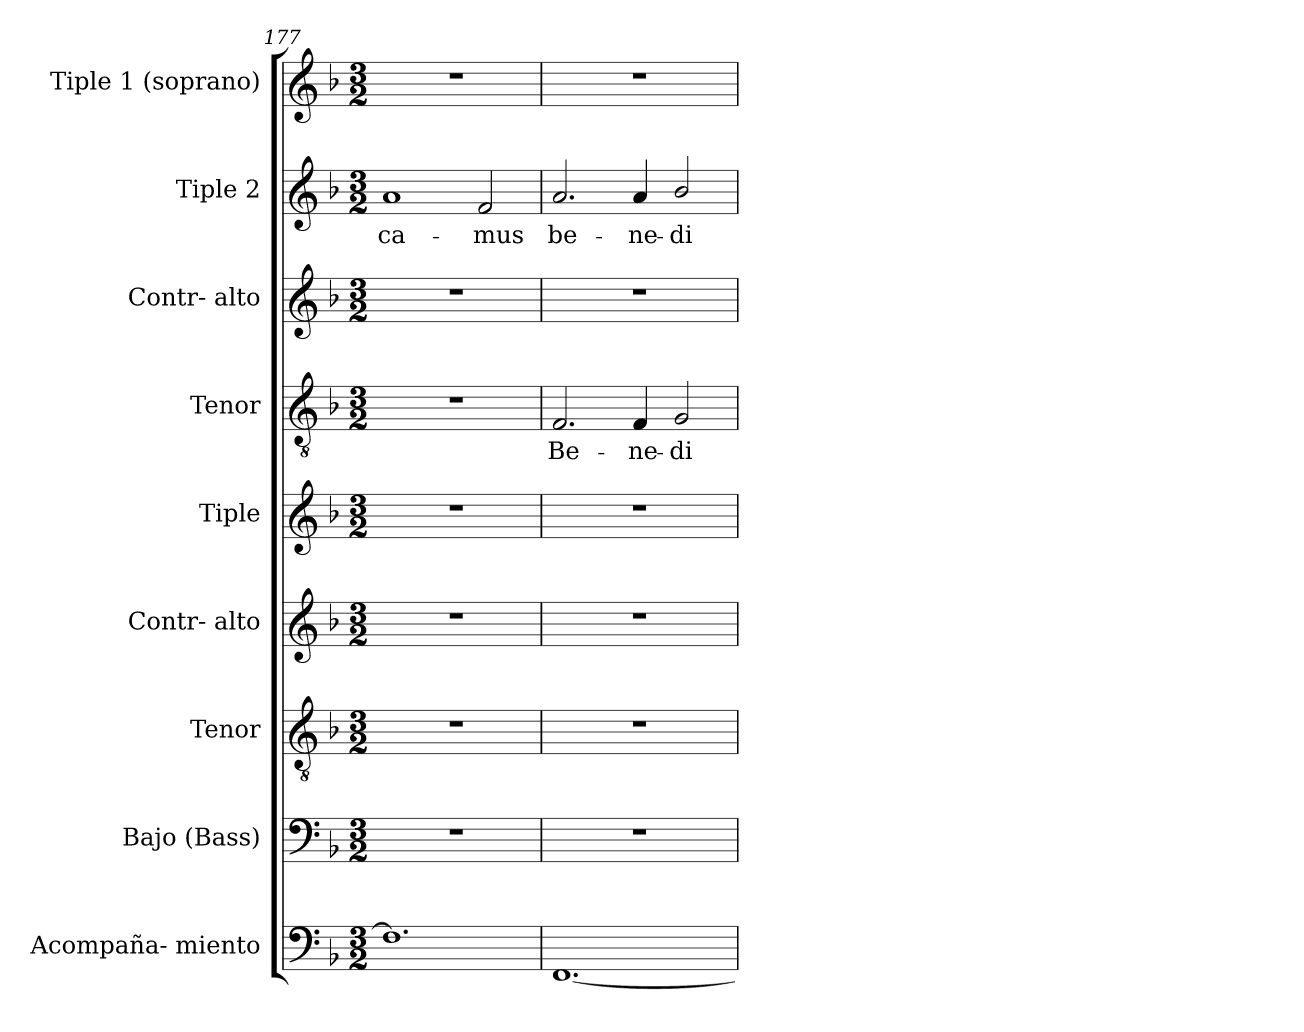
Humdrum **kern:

**kern	**kern	**kern	**kern	**kern	**kern	**text	**kern	**kern	**text	**kern
*part9	*part8	*part7	*part6	*part5	*part4	*part4	*part3	*part2	*part2	*part1
*staff9	*staff8	*staff7	*staff6	*staff5	*staff4	*staff4	*staff3	*staff2	*staff2	*staff1
*I"Acompaña- miento	*I"Bajo (Bass)	*I"Tenor	*I"Contr- alto	*I"Tiple	*I"Tenor	*	*I"Contr- alto	*I"Tiple 2	*	*I"Tiple 1 (soprano)
*	*I'B.	*I'T.	*I'A.	*	*I'T.	*	*I'A.	*	*	*I'S.
*clefF4	*clefF4	*clefGv2	*clefG2	*clefG2	*clefGv2	*	*clefG2	*clefG2	*	*clefG2
*	*	*ITrd7c12	*	*	*ITrd7c12	*	*	*	*	*
*k[b-]	*k[b-]	*k[b-]	*k[b-]	*k[b-]	*k[b-]	*	*k[b-]	*k[b-]	*	*k[b-]
*F:	*F:	*F:	*F:	*F:	*F:	*	*F:	*F:	*	*F:
*M3/2	*M3/2	*M3/2	*M3/2	*M3/2	*M3/2	*	*M3/2	*M3/2	*	*M3/2
=177	=177	=177	=177	=177	=177	=177	=177	=177	=177	=177
!	!LO:N:vis=1	!LO:N:vis=1	!LO:N:vis=1	!LO:N:vis=1	!LO:N:vis=1	!	!LO:N:vis=1	!	!	!
!	!	!	!	!	!	!	!	!	!LO:LY:b:color=#000000	!LO:N:vis=1
1.Fi]	1.r	1.r	1.r	1.r	1.r	.	1.r	1ai	-ca-	1.r
!	!	!	!	!	!	!	!	!	!LO:LY:b:color=#000000	!
.	.	.	.	.	.	.	.	2fi/	-mus	.
=178	=178	=178	=178	=178	=178	=178	=178	=178	=178	=178
!	!LO:N:vis=1	!LO:N:vis=1	!LO:N:vis=1	!LO:N:vis=1	!	!	!	!	!	!
!	!	!	!	!	!	!LO:LY:b:color=#000000	!LO:N:vis=1	!	!	!
!	!	!	!	!	!	!	!	!	!LO:LY:b:color=#000000	!LO:N:vis=1
[1.FFi	1.r	1.r	1.r	1.r	2.FFi/	Be-	1.r	2.ai/	be-	1.r
!	!	!	!	!	!	!LO:LY:b:color=#000000	!	!	!	!
!	!	!	!	!	!	!	!	!	!LO:LY:b:color=#000000	!
.	.	.	.	.	4FFi/	-ne-	.	4ai/	-ne-	.
!	!	!	!	!	!	!LO:LY:b:color=#000000	!	!	!	!
!	!	!	!	!	!	!	!	!	!LO:LY:b:color=#000000	!
.	.	.	.	.	2GGi/	-di-	.	2b-i/	-di-	.
=	=	=	=	=	=	=	=	=	=	=
*-	*-	*-	*-	*-	*-	*-	*-	*-	*-	*-
